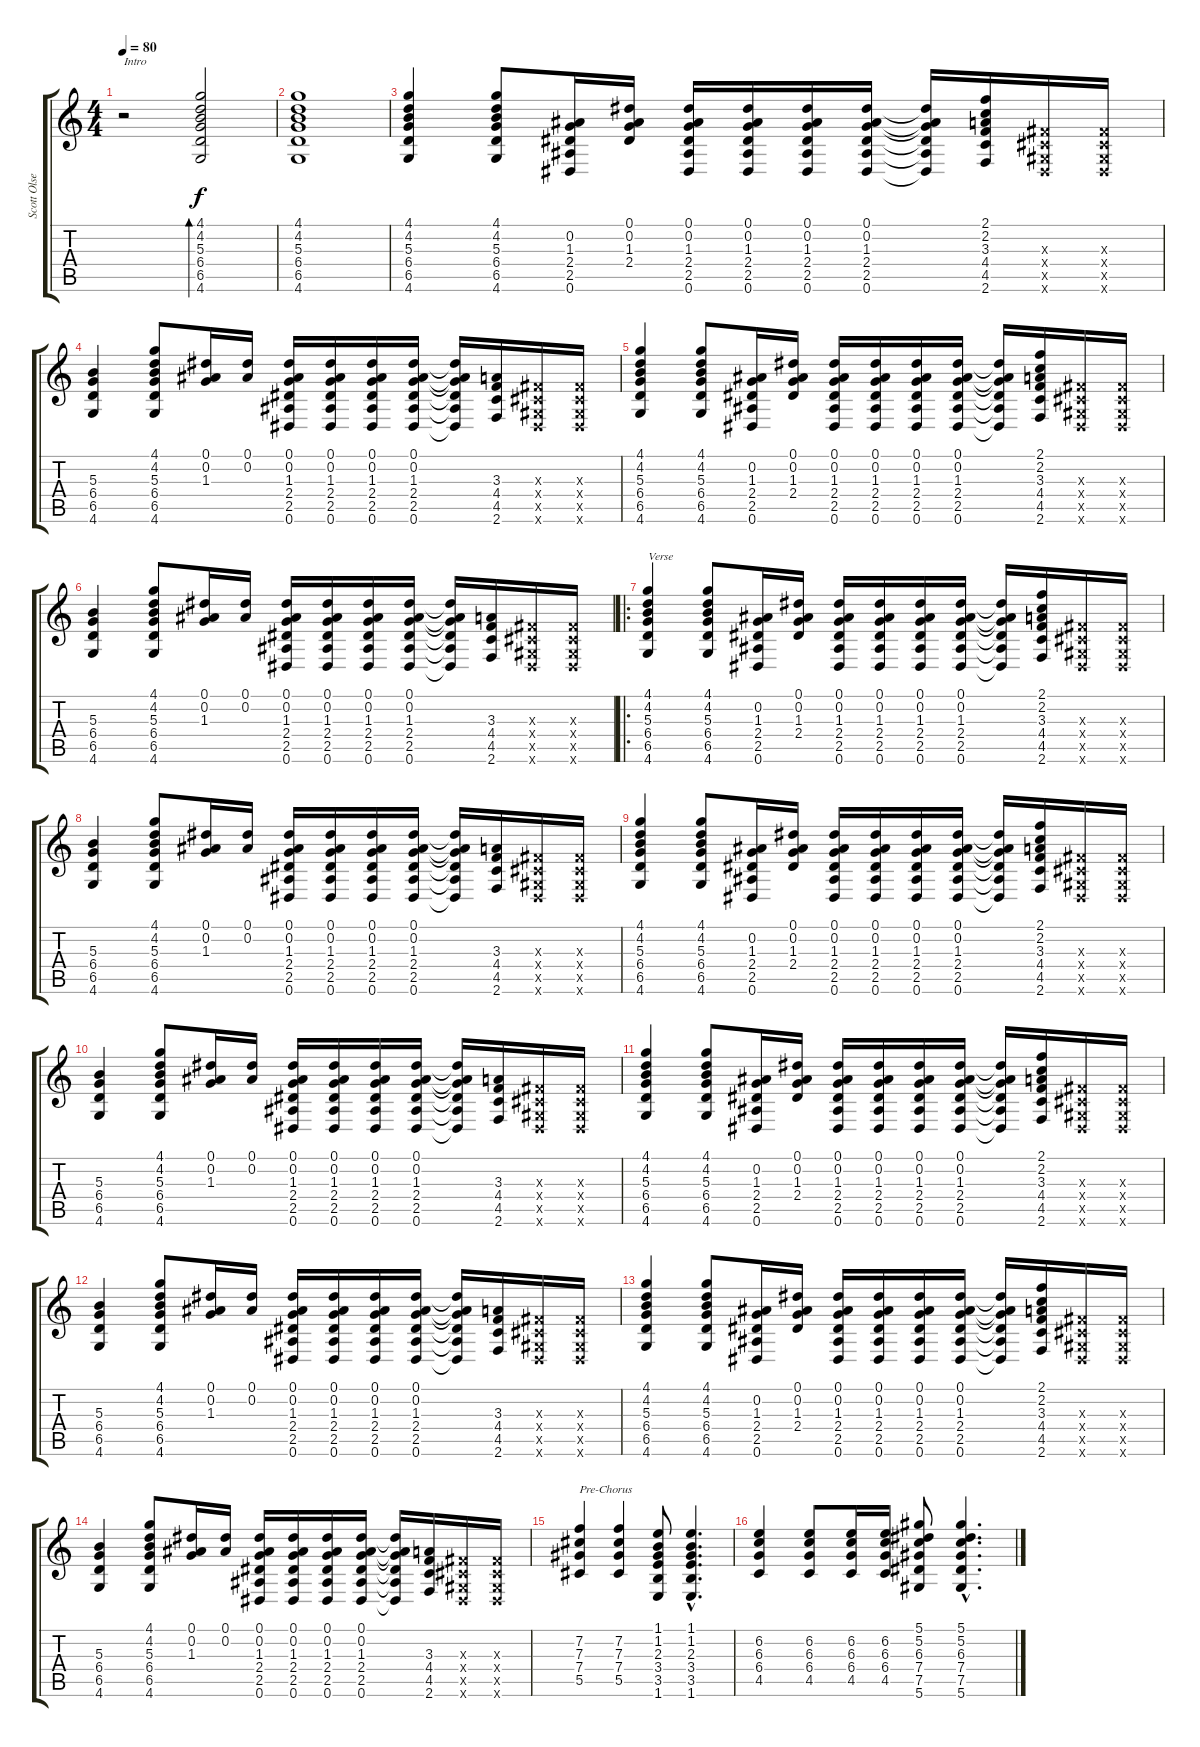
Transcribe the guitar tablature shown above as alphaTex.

\track ("Scott Olsen" "Scott Olse") {instrument acousticguitarsteel}
\staff {score tabs}
\tuning (Eb4 Bb3 Gb3 Db3 Ab2 Eb2) {hide}
\ts (4 4)
\tempo 80
\clef g2
\ks c
r.2{txt "Intro" dy f instrument acousticguitarsteel} (4.1 4.2 5.3 6.4 6.5 4.6).2{bd 240} |
(4.1 4.2 5.3 6.4 6.5 4.6).1 |
(4.1 4.2 5.3 6.4 6.5 4.6).4 (4.1 4.2 5.3 6.4 6.5 4.6).8 (0.2 1.3 2.4 2.5 0.6).16 (0.1 0.2 1.3 2.4).16 (0.1 0.2 1.3 2.4 2.5 0.6).16 (0.1 0.2 1.3 2.4 2.5 0.6).16 (0.1 0.2 1.3 2.4 2.5 0.6).16 (0.1 0.2 1.3 2.4 2.5 0.6).16 (0.1{t} 0.2{t} 1.3{t} 2.4{t} 2.5{t} 0.6{t}).16 (2.1 2.2 3.3 4.4 4.5 2.6).16 (0.3{x} 0.4{x} 0.5{x} 0.6{x}).16 (0.3{x} 0.4{x} 0.5{x} 0.6{x}).16 |
(5.3 6.4 6.5 4.6).4 (4.1 4.2 5.3 6.4 6.5 4.6).8 (0.1 0.2 1.3).16 (0.1 0.2).16 (0.1 0.2 1.3 2.4 2.5 0.6).16 (0.1 0.2 1.3 2.4 2.5 0.6).16 (0.1 0.2 1.3 2.4 2.5 0.6).16 (0.1 0.2 1.3 2.4 2.5 0.6).16 (0.1{t} 0.2{t} 1.3{t} 2.4{t} 2.5{t} 0.6{t}).16 (3.3 4.4 4.5 2.6).16 (0.3{x} 0.4{x} 0.5{x} 0.6{x}).16 (0.3{x} 0.4{x} 0.5{x} 0.6{x}).16 |
(4.1 4.2 5.3 6.4 6.5 4.6).4 (4.1 4.2 5.3 6.4 6.5 4.6).8 (0.2 1.3 2.4 2.5 0.6).16 (0.1 0.2 1.3 2.4).16 (0.1 0.2 1.3 2.4 2.5 0.6).16 (0.1 0.2 1.3 2.4 2.5 0.6).16 (0.1 0.2 1.3 2.4 2.5 0.6).16 (0.1 0.2 1.3 2.4 2.5 0.6).16 (0.1{t} 0.2{t} 1.3{t} 2.4{t} 2.5{t} 0.6{t}).16 (2.1 2.2 3.3 4.4 4.5 2.6).16 (0.3{x} 0.4{x} 0.5{x} 0.6{x}).16 (0.3{x} 0.4{x} 0.5{x} 0.6{x}).16 |
(5.3 6.4 6.5 4.6).4 (4.1 4.2 5.3 6.4 6.5 4.6).8 (0.1 0.2 1.3).16 (0.1 0.2).16 (0.1 0.2 1.3 2.4 2.5 0.6).16 (0.1 0.2 1.3 2.4 2.5 0.6).16 (0.1 0.2 1.3 2.4 2.5 0.6).16 (0.1 0.2 1.3 2.4 2.5 0.6).16 (0.1{t} 0.2{t} 1.3{t} 2.4{t} 2.5{t} 0.6{t}).16 (3.3 4.4 4.5 2.6).16 (0.3{x} 0.4{x} 0.5{x} 0.6{x}).16 (0.3{x} 0.4{x} 0.5{x} 0.6{x}).16 |
\ro
(4.1 4.2 5.3 6.4 6.5 4.6).4{txt "Verse"} (4.1 4.2 5.3 6.4 6.5 4.6).8 (0.2 1.3 2.4 2.5 0.6).16 (0.1 0.2 1.3 2.4).16 (0.1 0.2 1.3 2.4 2.5 0.6).16 (0.1 0.2 1.3 2.4 2.5 0.6).16 (0.1 0.2 1.3 2.4 2.5 0.6).16 (0.1 0.2 1.3 2.4 2.5 0.6).16 (0.1{t} 0.2{t} 1.3{t} 2.4{t} 2.5{t} 0.6{t}).16 (2.1 2.2 3.3 4.4 4.5 2.6).16 (0.3{x} 0.4{x} 0.5{x} 0.6{x}).16 (0.3{x} 0.4{x} 0.5{x} 0.6{x}).16 |
(5.3 6.4 6.5 4.6).4 (4.1 4.2 5.3 6.4 6.5 4.6).8 (0.1 0.2 1.3).16 (0.1 0.2).16 (0.1 0.2 1.3 2.4 2.5 0.6).16 (0.1 0.2 1.3 2.4 2.5 0.6).16 (0.1 0.2 1.3 2.4 2.5 0.6).16 (0.1 0.2 1.3 2.4 2.5 0.6).16 (0.1{t} 0.2{t} 1.3{t} 2.4{t} 2.5{t} 0.6{t}).16 (3.3 4.4 4.5 2.6).16 (0.3{x} 0.4{x} 0.5{x} 0.6{x}).16 (0.3{x} 0.4{x} 0.5{x} 0.6{x}).16 |
(4.1 4.2 5.3 6.4 6.5 4.6).4 (4.1 4.2 5.3 6.4 6.5 4.6).8 (0.2 1.3 2.4 2.5 0.6).16 (0.1 0.2 1.3 2.4).16 (0.1 0.2 1.3 2.4 2.5 0.6).16 (0.1 0.2 1.3 2.4 2.5 0.6).16 (0.1 0.2 1.3 2.4 2.5 0.6).16 (0.1 0.2 1.3 2.4 2.5 0.6).16 (0.1{t} 0.2{t} 1.3{t} 2.4{t} 2.5{t} 0.6{t}).16 (2.1 2.2 3.3 4.4 4.5 2.6).16 (0.3{x} 0.4{x} 0.5{x} 0.6{x}).16 (0.3{x} 0.4{x} 0.5{x} 0.6{x}).16 |
(5.3 6.4 6.5 4.6).4 (4.1 4.2 5.3 6.4 6.5 4.6).8 (0.1 0.2 1.3).16 (0.1 0.2).16 (0.1 0.2 1.3 2.4 2.5 0.6).16 (0.1 0.2 1.3 2.4 2.5 0.6).16 (0.1 0.2 1.3 2.4 2.5 0.6).16 (0.1 0.2 1.3 2.4 2.5 0.6).16 (0.1{t} 0.2{t} 1.3{t} 2.4{t} 2.5{t} 0.6{t}).16 (3.3 4.4 4.5 2.6).16 (0.3{x} 0.4{x} 0.5{x} 0.6{x}).16 (0.3{x} 0.4{x} 0.5{x} 0.6{x}).16 |
(4.1 4.2 5.3 6.4 6.5 4.6).4 (4.1 4.2 5.3 6.4 6.5 4.6).8 (0.2 1.3 2.4 2.5 0.6).16 (0.1 0.2 1.3 2.4).16 (0.1 0.2 1.3 2.4 2.5 0.6).16 (0.1 0.2 1.3 2.4 2.5 0.6).16 (0.1 0.2 1.3 2.4 2.5 0.6).16 (0.1 0.2 1.3 2.4 2.5 0.6).16 (0.1{t} 0.2{t} 1.3{t} 2.4{t} 2.5{t} 0.6{t}).16 (2.1 2.2 3.3 4.4 4.5 2.6).16 (0.3{x} 0.4{x} 0.5{x} 0.6{x}).16 (0.3{x} 0.4{x} 0.5{x} 0.6{x}).16 |
(5.3 6.4 6.5 4.6).4 (4.1 4.2 5.3 6.4 6.5 4.6).8 (0.1 0.2 1.3).16 (0.1 0.2).16 (0.1 0.2 1.3 2.4 2.5 0.6).16 (0.1 0.2 1.3 2.4 2.5 0.6).16 (0.1 0.2 1.3 2.4 2.5 0.6).16 (0.1 0.2 1.3 2.4 2.5 0.6).16 (0.1{t} 0.2{t} 1.3{t} 2.4{t} 2.5{t} 0.6{t}).16 (3.3 4.4 4.5 2.6).16 (0.3{x} 0.4{x} 0.5{x} 0.6{x}).16 (0.3{x} 0.4{x} 0.5{x} 0.6{x}).16 |
(4.1 4.2 5.3 6.4 6.5 4.6).4 (4.1 4.2 5.3 6.4 6.5 4.6).8 (0.2 1.3 2.4 2.5 0.6).16 (0.1 0.2 1.3 2.4).16 (0.1 0.2 1.3 2.4 2.5 0.6).16 (0.1 0.2 1.3 2.4 2.5 0.6).16 (0.1 0.2 1.3 2.4 2.5 0.6).16 (0.1 0.2 1.3 2.4 2.5 0.6).16 (0.1{t} 0.2{t} 1.3{t} 2.4{t} 2.5{t} 0.6{t}).16 (2.1 2.2 3.3 4.4 4.5 2.6).16 (0.3{x} 0.4{x} 0.5{x} 0.6{x}).16 (0.3{x} 0.4{x} 0.5{x} 0.6{x}).16 |
(5.3 6.4 6.5 4.6).4 (4.1 4.2 5.3 6.4 6.5 4.6).8 (0.1 0.2 1.3).16 (0.1 0.2).16 (0.1 0.2 1.3 2.4 2.5 0.6).16 (0.1 0.2 1.3 2.4 2.5 0.6).16 (0.1 0.2 1.3 2.4 2.5 0.6).16 (0.1 0.2 1.3 2.4 2.5 0.6).16 (0.1{t} 0.2{t} 1.3{t} 2.4{t} 2.5{t} 0.6{t}).16 (3.3 4.4 4.5 2.6).16 (0.3{x} 0.4{x} 0.5{x} 0.6{x}).16 (0.3{x} 0.4{x} 0.5{x} 0.6{x}).16 |
(7.2 7.3 7.4 5.5).4{txt "Pre-Chorus"} (7.2 7.3 7.4 5.5).4 (1.1 1.2 2.3 3.4 3.5 1.6).8 (1.1{hac} 1.2{hac} 2.3{hac} 3.4{hac} 3.5{hac} 1.6{hac}).4{d} |
(6.2 6.3 6.4 4.5).4 (6.2 6.3 6.4 4.5).8 (6.2 6.3 6.4 4.5).16 (6.2 6.3 6.4 4.5).16 (5.1 5.2 6.3 7.4 7.5 5.6).8 (5.1{hac} 5.2{hac} 6.3{hac} 7.4{hac} 7.5{hac} 5.6{hac}).4{d}
